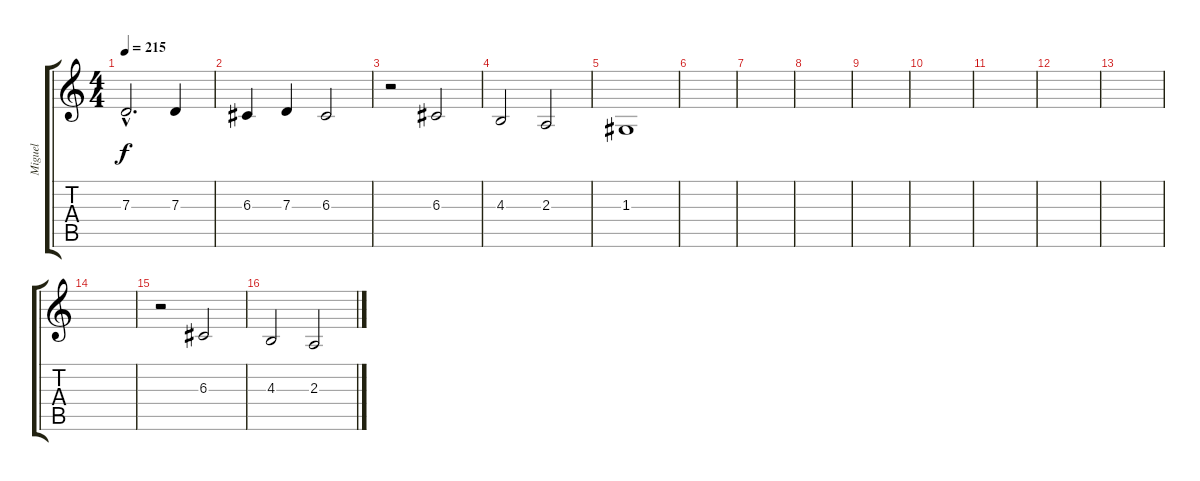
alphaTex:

\track ("Miguel" "Miguel") {instrument tenorsax}
\staff {score tabs}
\tuning (E4 B3 G3 D3 A2 E2) {hide}
\ts (4 4)
\tempo 215
\clef g2
\ks c
7.3{hac}.2{d dy f} 7.3.4 |
6.3.4 7.3.4 6.3.2 |
r.2 6.3.2 |
4.3.2 2.3.2 |
1.3.1 |
|
|
|
|
|
|
|
|
|
r.2 6.3.2 |
4.3.2 2.3.2
